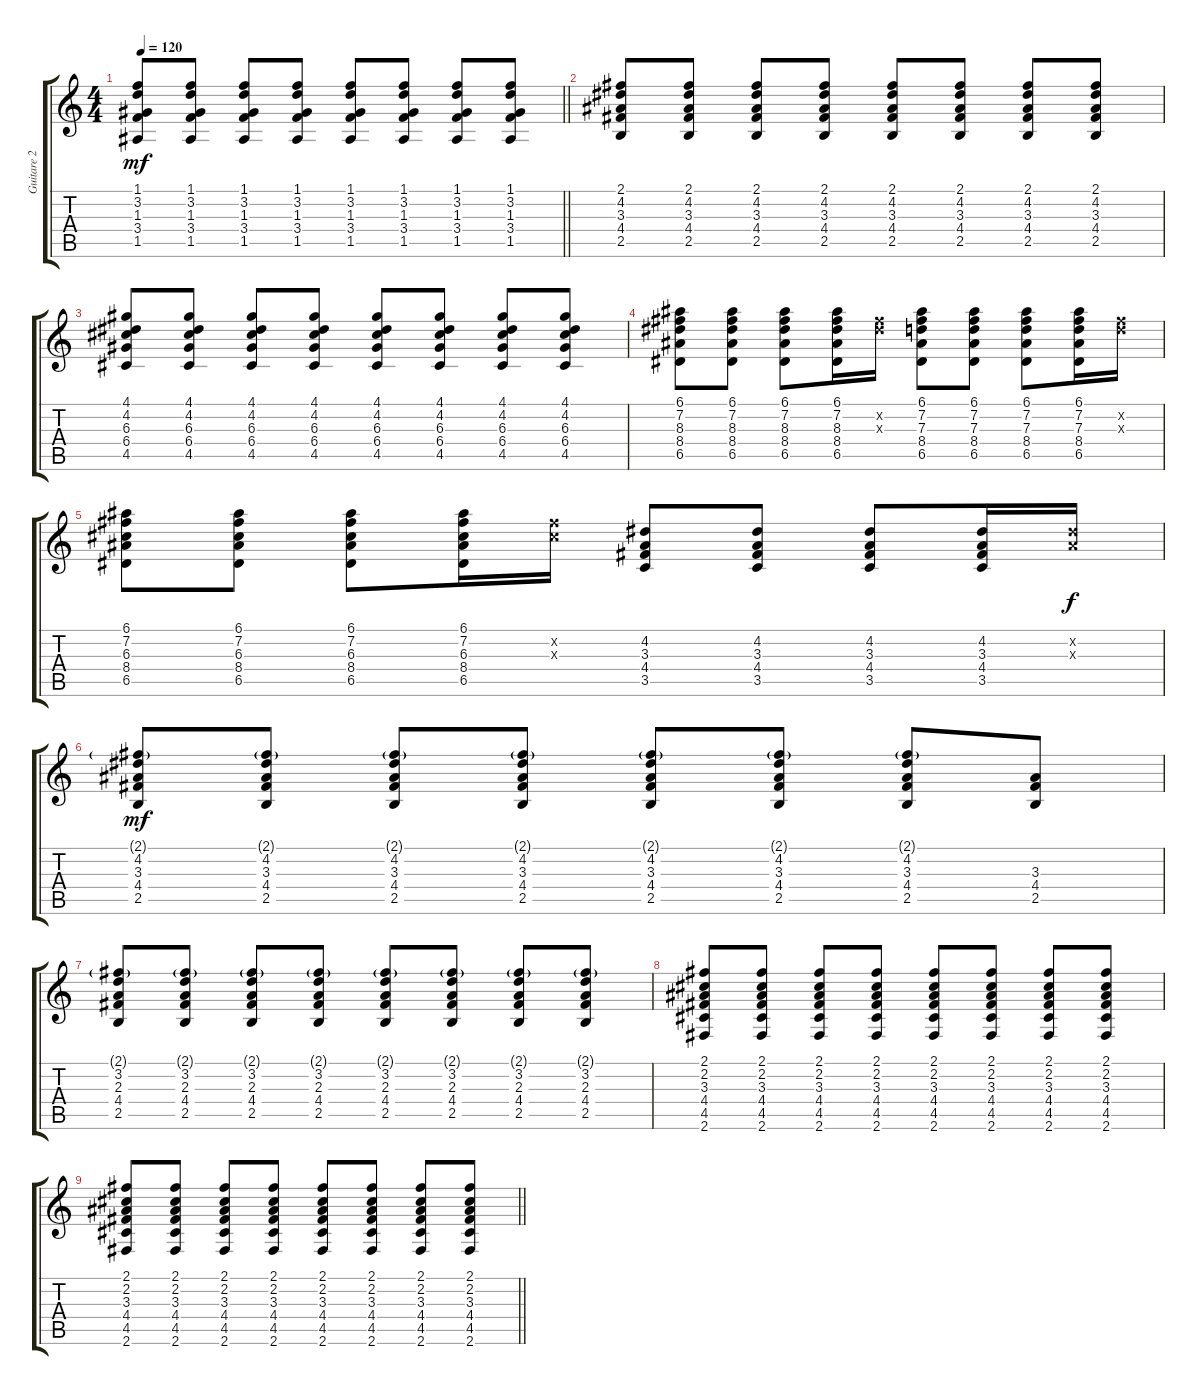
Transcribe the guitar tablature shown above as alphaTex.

\track ("Guitare 2" "Guitare 2") {instrument overdrivenguitar}
\staff {score tabs}
\tuning (E4 B3 G3 D3 A2 E2) {hide}
\ts (4 4)
\tempo 120
\clef g2
\barLineRight lightlight
\ks c
(1.1 3.2 1.3 3.4 1.5).8{dy mf} (1.1 3.2 1.3 3.4 1.5).8 (1.1 3.2 1.3 3.4 1.5).8 (1.1 3.2 1.3 3.4 1.5).8 (1.1 3.2 1.3 3.4 1.5).8 (1.1 3.2 1.3 3.4 1.5).8 (1.1 3.2 1.3 3.4 1.5).8 (1.1 3.2 1.3 3.4 1.5).8 |
(2.1 4.2 3.3 4.4 2.5).8 (2.1 4.2 3.3 4.4 2.5).8 (2.1 4.2 3.3 4.4 2.5).8 (2.1 4.2 3.3 4.4 2.5).8 (2.1 4.2 3.3 4.4 2.5).8 (2.1 4.2 3.3 4.4 2.5).8 (2.1 4.2 3.3 4.4 2.5).8 (2.1 4.2 3.3 4.4 2.5).8 |
(4.1 4.2 6.3 6.4 4.5).8 (4.1 4.2 6.3 6.4 4.5).8 (4.1 4.2 6.3 6.4 4.5).8 (4.1 4.2 6.3 6.4 4.5).8 (4.1 4.2 6.3 6.4 4.5).8 (4.1 4.2 6.3 6.4 4.5).8 (4.1 4.2 6.3 6.4 4.5).8 (4.1 4.2 6.3 6.4 4.5).8 |
(6.1 7.2 8.3 8.4 6.5).8 (6.1 7.2 8.3 8.4 6.5).8 (6.1 7.2 8.3 8.4 6.5).8 (6.1 7.2 8.3 8.4 6.5).16 (7.2{x} 8.3{x}).16 (6.1 7.2 7.3 8.4 6.5).8 (6.1 7.2 7.3 8.4 6.5).8 (6.1 7.2 7.3 8.4 6.5).8 (6.1 7.2 7.3 8.4 6.5).16 (7.2{x} 7.3{x}).16 |
(6.1 7.2 6.3 8.4 6.5).8 (6.1 7.2 6.3 8.4 6.5).8 (6.1 7.2 6.3 8.4 6.5).8 (6.1 7.2 6.3 8.4 6.5).16 (7.2{x} 6.3{x}).16 (4.2 3.3 4.4 3.5).8 (4.2 3.3 4.4 3.5).8 (4.2 3.3 4.4 3.5).8 (4.2 3.3 4.4 3.5).16 (4.2{x} 3.3{x}).16{dy f} |
(2.1{g} 4.2 3.3 4.4 2.5).8{dy mf} (2.1{g} 4.2 3.3 4.4 2.5).8 (2.1{g} 4.2 3.3 4.4 2.5).8 (2.1{g} 4.2 3.3 4.4 2.5).8 (2.1{g} 4.2 3.3 4.4 2.5).8 (2.1{g} 4.2 3.3 4.4 2.5).8 (2.1{g} 4.2 3.3 4.4 2.5).8 (3.3 4.4 2.5).8 |
(2.1{g} 3.2 2.3 4.4 2.5).8 (2.1{g} 3.2 2.3 4.4 2.5).8 (2.1{g} 3.2 2.3 4.4 2.5).8 (2.1{g} 3.2 2.3 4.4 2.5).8 (2.1{g} 3.2 2.3 4.4 2.5).8 (2.1{g} 3.2 2.3 4.4 2.5).8 (2.1{g} 3.2 2.3 4.4 2.5).8 (2.1{g} 3.2 2.3 4.4 2.5).8 |
(2.1 2.2 3.3 4.4 4.5 2.6).8 (2.1 2.2 3.3 4.4 4.5 2.6).8 (2.1 2.2 3.3 4.4 4.5 2.6).8 (2.1 2.2 3.3 4.4 4.5 2.6).8 (2.1 2.2 3.3 4.4 4.5 2.6).8 (2.1 2.2 3.3 4.4 4.5 2.6).8 (2.1 2.2 3.3 4.4 4.5 2.6).8 (2.1 2.2 3.3 4.4 4.5 2.6).8 |
\barLineRight lightlight
(2.1 2.2 3.3 4.4 4.5 2.6).8 (2.1 2.2 3.3 4.4 4.5 2.6).8 (2.1 2.2 3.3 4.4 4.5 2.6).8 (2.1 2.2 3.3 4.4 4.5 2.6).8 (2.1 2.2 3.3 4.4 4.5 2.6).8 (2.1 2.2 3.3 4.4 4.5 2.6).8 (2.1 2.2 3.3 4.4 4.5 2.6).8 (2.1 2.2 3.3 4.4 4.5 2.6).8
